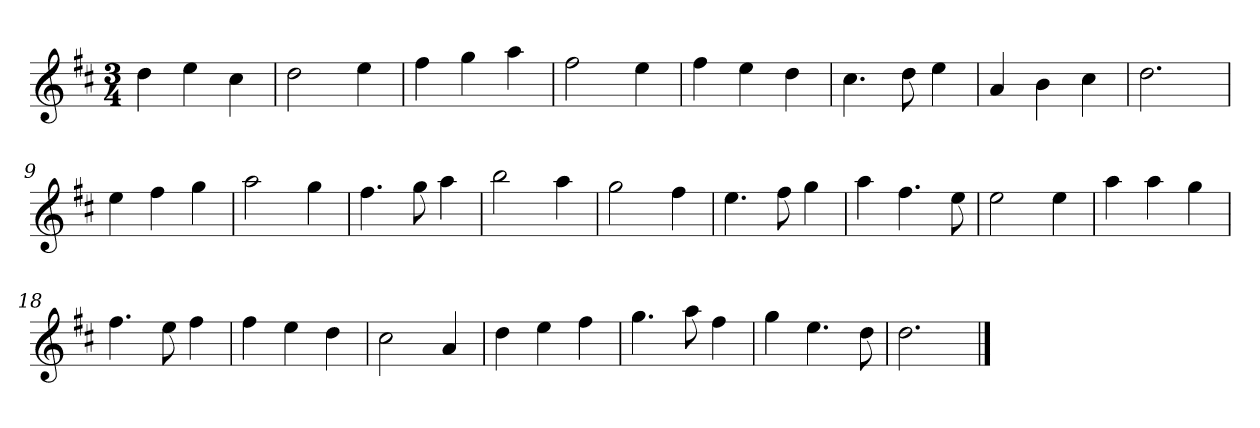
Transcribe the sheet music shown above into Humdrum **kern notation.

**kern
*part1
*staff1
*k[f#c#]
*M3/4
*MM120
=1
4dd
4ee
4cc#
=2
2dd
4ee
=3
4ff#
4gg
4aa
=4
2ff#
4ee
=5
4ff#
4ee
4dd
=6
4.cc#
8dd
4ee
=7
4a
4b
4cc#
=8
2.dd
=9
4ee
4ff#
4gg
=10
2aa
4gg
=11
4.ff#
8gg
4aa
=12
2bb
4aa
=13
2gg
4ff#
=14
4.ee
8ff#
4gg
=15
4aa
4.ff#
8ee
=16
2ee
4ee
=17
4aa
4aa
4gg
=18
4.ff#
8ee
4ff#
=19
4ff#
4ee
4dd
=20
2cc#
4a
=21
4dd
4ee
4ff#
=22
4.gg
8aa
4ff#
=23
4gg
4.ee
8dd
=24
2.dd
==
*-
